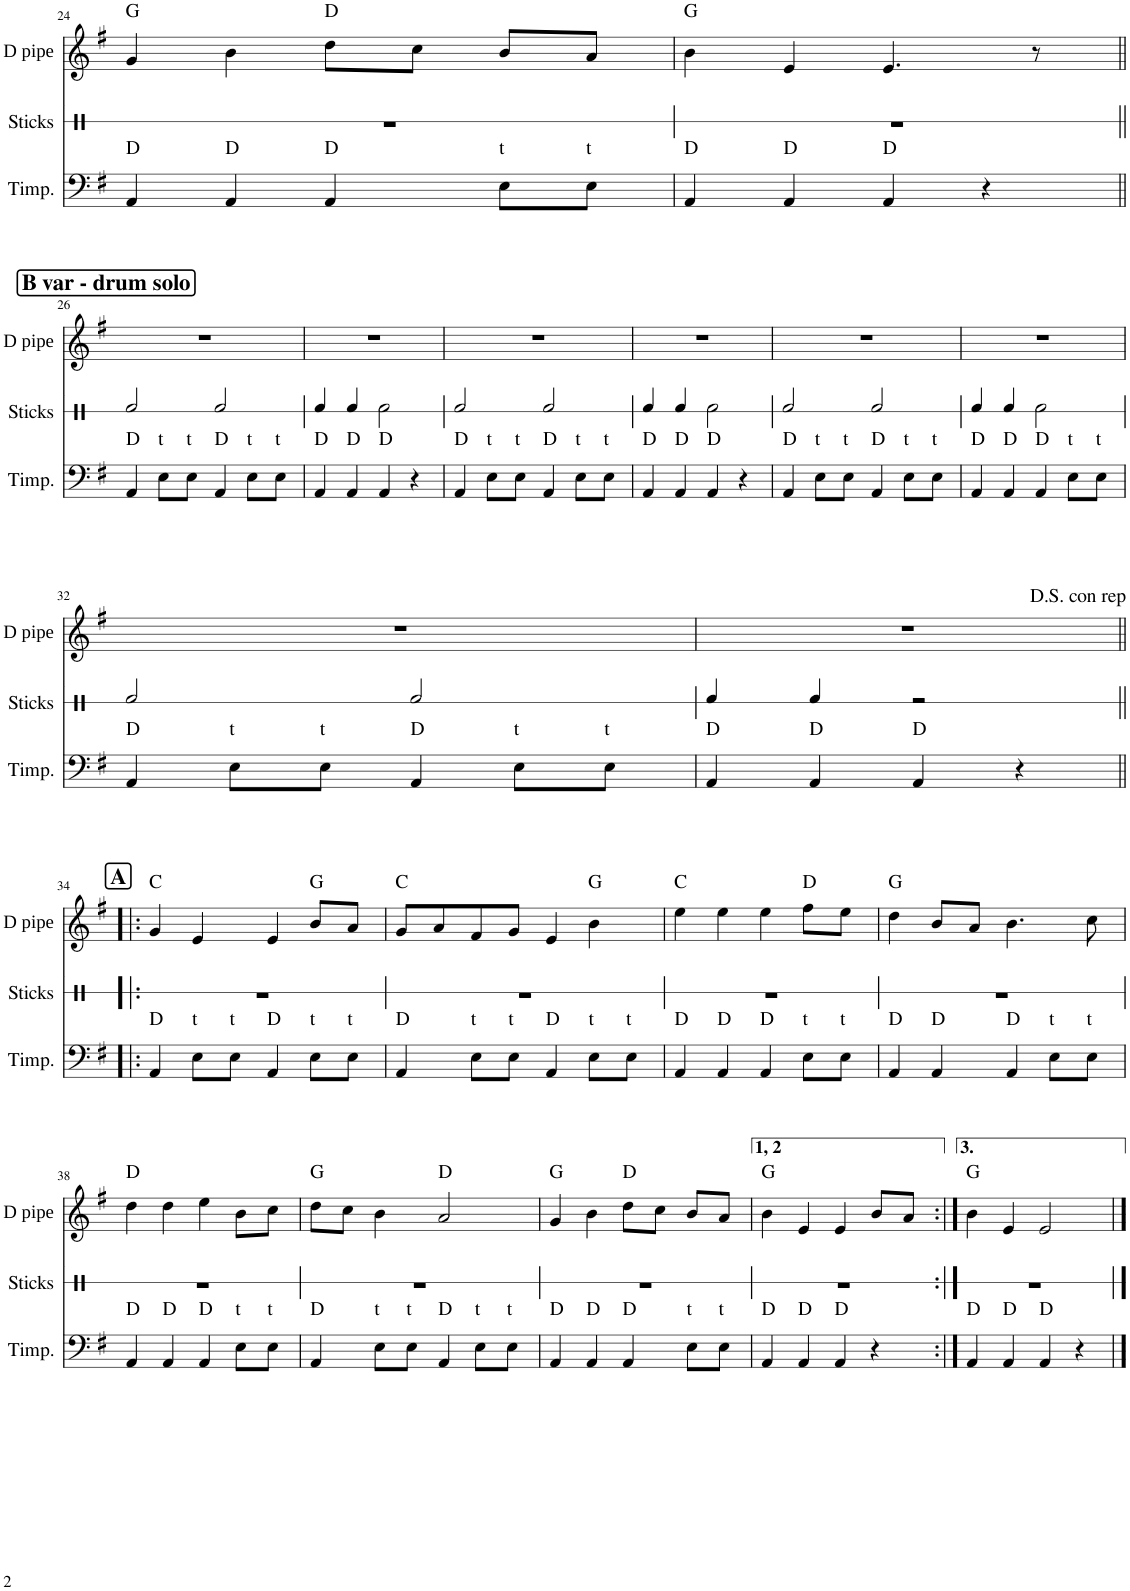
**kern	**harte	**kern	**kern	**harte
*part3	*part3	*part2	*part1	*part1
*staff3	*	*staff2	*staff1	*
*I"Timpani	*	*I"Morris sticks	*I"D Taborpipe	*
*I'Timp.	*	*I'Sticks	*I'D pipe	*
!!LO:PB:g=z
*clefF4	*	*clefX	*clefG2	*
*k[f#]	*	*k[]	*k[f#]	*
*M4/4	*	*M4/4	*M4/4	*
=24	=24	=24	=24	=24
4AA/	D:maj	1r	4g/	G:maj
4AA/	D:maj	.	4b\	.
4AA/	D:maj	.	8dd\L	D:maj
.	.	.	8cc\J	.
!	!LO:H:kt=t	!	!	!
8E\L	N	.	8b/L	.
!	!LO:H:kt=t	!	!	!
8E\J	N	.	8a/J	.
=25	=25	=25	=25	=25
4AA/	D:maj	1r	4b\	G:maj
4AA/	D:maj	.	4e/	.
4AA/	D:maj	.	4.e/	.
4r	.	.	.	.
.	.	.	8r	.
!!LO:LB:g=z
!!LO:REH:place=s1:a:B:cj:fs=14:t=B var - drum solo
=26||	=26||	=26||	=26||	=26||
4AA/	D:maj	2Rf/	1r	.
!	!LO:H:kt=t	!	!	!
8E\L	N	.	.	.
!	!LO:H:kt=t	!	!	!
8E\J	N	.	.	.
4AA/	D:maj	2Rf/	.	.
!	!LO:H:kt=t	!	!	!
8E\L	N	.	.	.
!	!LO:H:kt=t	!	!	!
8E\J	N	.	.	.
=27	=27	=27	=27	=27
4AA/	D:maj	4Rf/	1r	.
4AA/	D:maj	4Rf/	.	.
4AA/	D:maj	2Rf\	.	.
4r	.	.	.	.
=28	=28	=28	=28	=28
4AA/	D:maj	2Rf/	1r	.
!	!LO:H:kt=t	!	!	!
8E\L	N	.	.	.
!	!LO:H:kt=t	!	!	!
8E\J	N	.	.	.
4AA/	D:maj	2Rf/	.	.
!	!LO:H:kt=t	!	!	!
8E\L	N	.	.	.
!	!LO:H:kt=t	!	!	!
8E\J	N	.	.	.
=29	=29	=29	=29	=29
4AA/	D:maj	4Rf/	1r	.
4AA/	D:maj	4Rf/	.	.
4AA/	D:maj	2Rf\	.	.
4r	.	.	.	.
=30	=30	=30	=30	=30
4AA/	D:maj	2Rf/	1r	.
!	!LO:H:kt=t	!	!	!
8E\L	N	.	.	.
!	!LO:H:kt=t	!	!	!
8E\J	N	.	.	.
4AA/	D:maj	2Rf/	.	.
!	!LO:H:kt=t	!	!	!
8E\L	N	.	.	.
!	!LO:H:kt=t	!	!	!
8E\J	N	.	.	.
=31	=31	=31	=31	=31
4AA/	D:maj	4Rf/	1r	.
4AA/	D:maj	4Rf/	.	.
4AA/	D:maj	2Rf\	.	.
!	!LO:H:kt=t	!	!	!
8E\L	N	.	.	.
!	!LO:H:kt=t	!	!	!
8E\J	N	.	.	.
!!LO:LB:g=z
=32	=32	=32	=32	=32
4AA/	D:maj	2Rf/	1r	.
!	!LO:H:kt=t	!	!	!
8E\L	N	.	.	.
!	!LO:H:kt=t	!	!	!
8E\J	N	.	.	.
4AA/	D:maj	2Rf/	.	.
!	!LO:H:kt=t	!	!	!
8E\L	N	.	.	.
!	!LO:H:kt=t	!	!	!
8E\J	N	.	.	.
=33	=33	=33	=33	=33
4AA/	D:maj	4Rf/	1r	.
4AA/	D:maj	4Rf/	.	.
4AA/	D:maj	2r	.	.
4r	.	.	.	.
!!LO:LB:g=z
!!LO:REH:place=s1:a:B:cj:fs=14:t=A
=34!|:	=34!|:	=34!|:	=34!|:	=34!|:
4AA/	D:maj	1r	4g/	C:maj
!	!LO:H:kt=t	!	!	!
8E\L	N	.	4e/	.
!	!LO:H:kt=t	!	!	!
8E\J	N	.	.	.
4AA/	D:maj	.	4e/	.
!	!LO:H:kt=t	!	!	!
8E\L	N	.	8b/L	G:maj
!	!LO:H:kt=t	!	!	!
8E\J	N	.	8a/J	.
=35	=35	=35	=35	=35
4AA/	D:maj	1r	8g/L	C:maj
.	.	.	8a/	.
!	!LO:H:kt=t	!	!	!
8E\L	N	.	8f#/	.
!	!LO:H:kt=t	!	!	!
8E\J	N	.	8g/J	.
4AA/	D:maj	.	4e/	.
!	!LO:H:kt=t	!	!	!
8E\L	N	.	4b\	G:maj
!	!LO:H:kt=t	!	!	!
8E\J	N	.	.	.
=36	=36	=36	=36	=36
4AA/	D:maj	1r	4ee\	C:maj
4AA/	D:maj	.	4ee\	.
4AA/	D:maj	.	4ee\	.
!	!LO:H:kt=t	!	!	!
8E\L	N	.	8ff#\L	D:maj
!	!LO:H:kt=t	!	!	!
8E\J	N	.	8ee\J	.
=37	=37	=37	=37	=37
4AA/	D:maj	1r	4dd\	G:maj
4AA/	D:maj	.	8b/L	.
.	.	.	8a/J	.
4AA/	D:maj	.	4.b\	.
!	!LO:H:kt=t	!	!	!
8E\L	N	.	.	.
!	!LO:H:kt=t	!	!	!
8E\J	N	.	8cc\	.
!!LO:LB:g=z
=38	=38	=38	=38	=38
4AA/	D:maj	1r	4dd\	D:maj
4AA/	D:maj	.	4dd\	.
4AA/	D:maj	.	4ee\	.
!	!LO:H:kt=t	!	!	!
8E\L	N	.	8b\L	.
!	!LO:H:kt=t	!	!	!
8E\J	N	.	8cc\J	.
=39	=39	=39	=39	=39
4AA/	D:maj	1r	8dd\L	G:maj
.	.	.	8cc\J	.
!	!LO:H:kt=t	!	!	!
8E\L	N	.	4b\	.
!	!LO:H:kt=t	!	!	!
8E\J	N	.	.	.
4AA/	D:maj	.	2a/	D:maj
!	!LO:H:kt=t	!	!	!
8E\L	N	.	.	.
!	!LO:H:kt=t	!	!	!
8E\J	N	.	.	.
=40	=40	=40	=40	=40
4AA/	D:maj	1r	4g/	G:maj
4AA/	D:maj	.	4b\	.
4AA/	D:maj	.	8dd\L	D:maj
.	.	.	8cc\J	.
!	!LO:H:kt=t	!	!	!
8E\L	N	.	8b/L	.
!	!LO:H:kt=t	!	!	!
8E\J	N	.	8a/J	.
=41	=41	=41	=41	=41
4AA/	D:maj	1r	4b\	G:maj
4AA/	D:maj	.	4e/	.
4AA/	D:maj	.	4e/	.
4r	.	.	8b/L	.
.	.	.	8a/J	.
=42:|!	=42:|!	=42:|!	=42:|!	=42:|!
4AA/	D:maj	1r	4b\	G:maj
4AA/	D:maj	.	4e/	.
4AA/	D:maj	.	2e/	.
4r	.	.	.	.
==	==	==	==	==
*-	*-	*-	*-	*-
